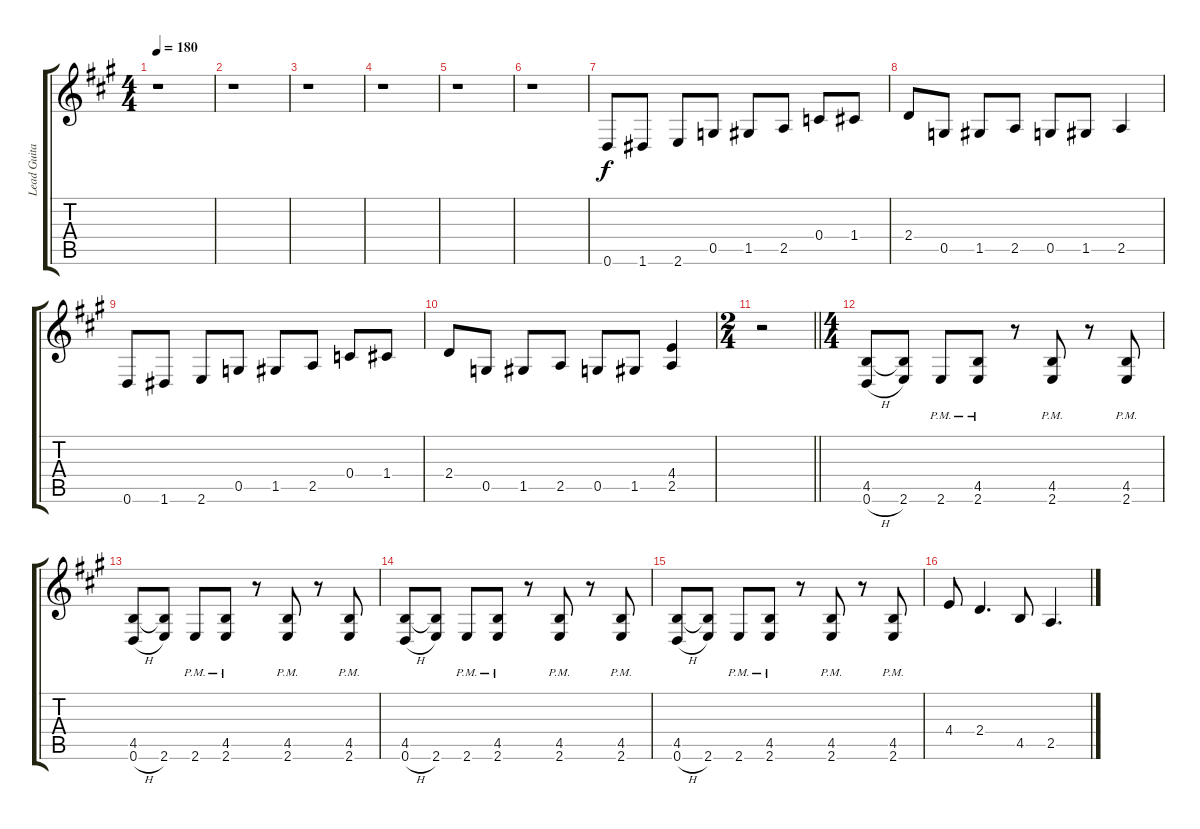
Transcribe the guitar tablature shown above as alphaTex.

\track ("Lead Guitar" "Lead Guita") {instrument overdrivenguitar}
\staff {score tabs}
\tuning (D4 A3 F3 C3 G2 D2) {hide}
\ts (4 4)
\tempo 180
\clef g2
\ks f#minor
r.1{dy f instrument overdrivenguitar} |
r.1 |
r.1 |
r.1 |
r.1 |
r.1 |
0.6.8 1.6.8 2.6.8 0.5.8 1.5.8 2.5.8 0.4.8 1.4.8 |
2.4.8 0.5.8 1.5.8 2.5.8 0.5.8 1.5.8 2.5.4 |
0.6.8 1.6.8 2.6.8 0.5.8 1.5.8 2.5.8 0.4.8 1.4.8 |
2.4.8 0.5.8 1.5.8 2.5.8 0.5.8 1.5.8 (4.4 2.5).4 |
\ts (2 4)
\barLineRight lightlight
r.2 |
\ts (4 4)
(4.5 0.6{h}).8 (4.5{t} 2.6).8 2.6{pm}.8 (4.5{pm} 2.6{pm}).8 r.8 (4.5{pm} 2.6{pm}).8 r.8 (4.5{pm} 2.6{pm}).8 |
(4.5 0.6{h}).8 (4.5{t} 2.6).8 2.6{pm}.8 (4.5{pm} 2.6{pm}).8 r.8 (4.5{pm} 2.6{pm}).8 r.8 (4.5{pm} 2.6{pm}).8 |
(4.5 0.6{h}).8 (4.5{t} 2.6).8 2.6{pm}.8 (4.5{pm} 2.6{pm}).8 r.8 (4.5{pm} 2.6{pm}).8 r.8 (4.5{pm} 2.6{pm}).8 |
(4.5 0.6{h}).8 (4.5{t} 2.6).8 2.6{pm}.8 (4.5{pm} 2.6{pm}).8 r.8 (4.5{pm} 2.6{pm}).8 r.8 (4.5{pm} 2.6{pm}).8 |
4.4.8 2.4.4{d} 4.5.8 2.5.4{d}
